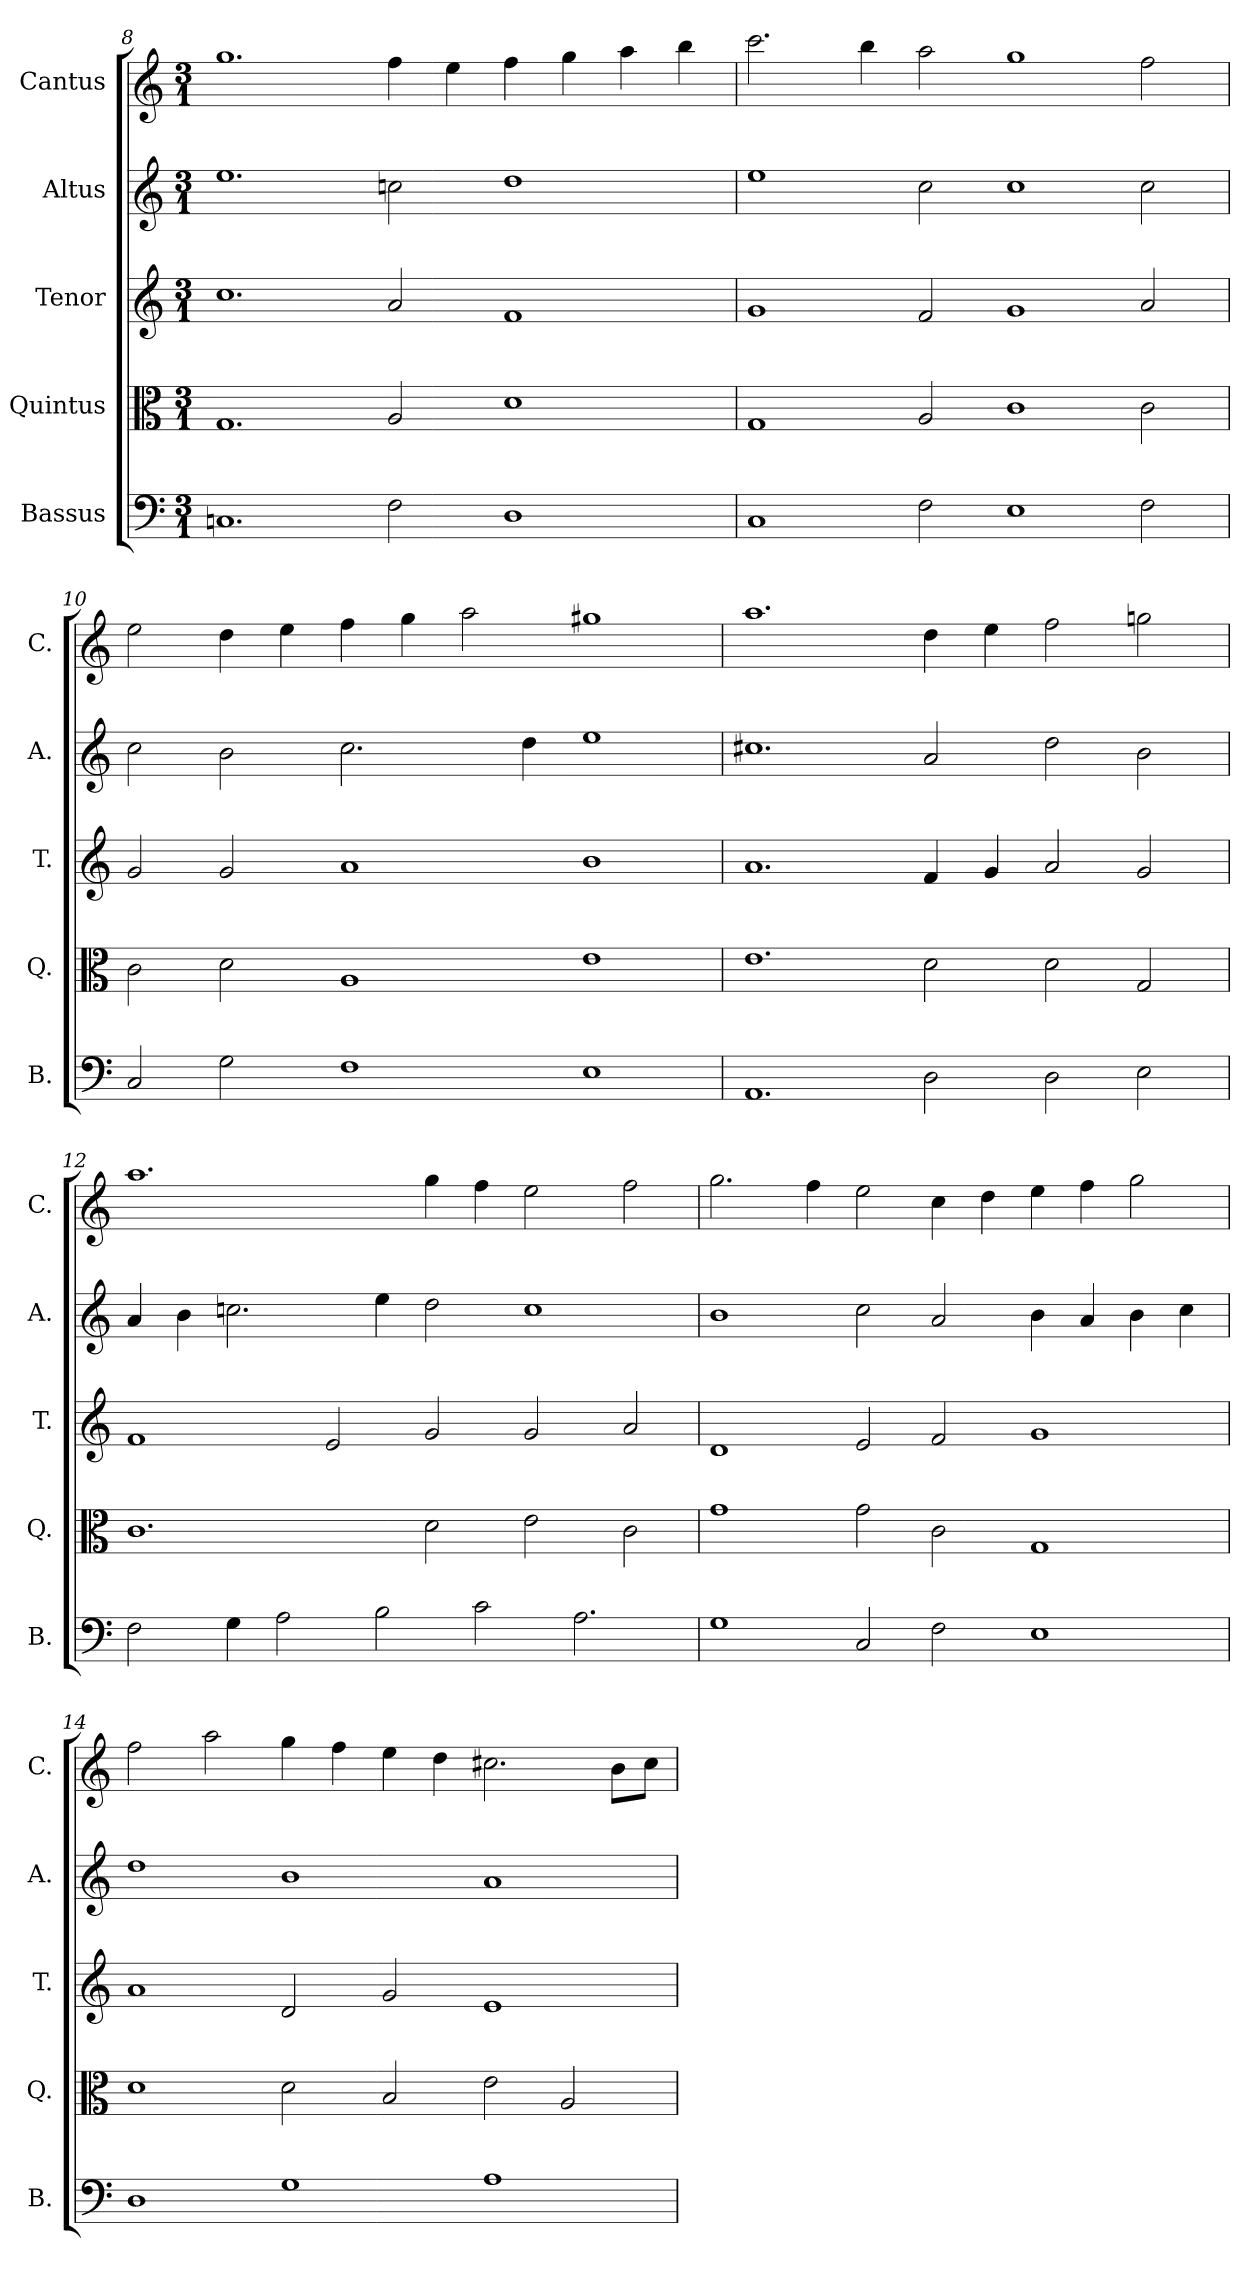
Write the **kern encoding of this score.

**kern	**kern	**kern	**kern	**kern
*part5	*part4	*part3	*part2	*part1
*staff5	*staff4	*staff3	*staff2	*staff1
*I"Bassus	*I"Quintus	*I"Tenor	*I"Altus	*I"Cantus
*I'B.	*I'Q.	*I'T.	*I'A.	*I'C.
!!LO:LB:g=z
*clefF4	*clefC3	*clefG2	*clefG2	*clefG2
*k[]	*k[]	*k[]	*k[]	*k[]
*M3/1	*M3/1	*M3/1	*M3/1	*M3/1
=8	=8	=8	=8	=8
1.Cn	1.G	1.cc	1.ee	1.gg
2F\	2A/	2a/	2ccn\	4ff\
.	.	.	.	4ee\
1D	1d	1f	1dd	4ff\
.	.	.	.	4gg\
.	.	.	.	4aa\
.	.	.	.	4bb\
=9	=9	=9	=9	=9
1C	1G	1g	1ee	2.ccc\
.	.	.	.	4bb\
2F\	2A/	2f/	2cc\	2aa\
1E	1c	1g	1cc	1gg
2F\	2c\	2a/	2cc\	2ff\
=10	=10	=10	=10	=10
2C/	2c\	2g/	2cc\	2ee\
2G\	2d\	2g/	2b\	4dd\
.	.	.	.	4ee\
1F	1A	1a	2.cc\	4ff\
.	.	.	.	4gg\
.	.	.	.	2aa\
.	.	.	4dd\	.
1E	1e	1b	1ee	1gg#X
=11	=11	=11	=11	=11
1.AA	1.e	1.a	1.cc#X	1.aa
2D\	2d\	4f/	2a/	4dd\
.	.	4g/	.	4ee\
2D\	2d\	2a/	2dd\	2ff\
2E\	2G/	2g/	2b\	2ggn\
=12	=12	=12	=12	=12
2F\	1.c	1f	4a/	1.aa
.	.	.	4b\	.
4G\	.	.	2.ccn\	.
2A\	.	.	.	.
.	.	2e/	.	.
2B\	.	.	4ee\	.
.	2d\	2g/	2dd\	4gg\
2c\	.	.	.	4ff\
.	2e\	2g/	1cc	2ee\
2.A\	.	.	.	.
.	2c\	2a/	.	2ff\
=13	=13	=13	=13	=13
1G	1g	1d	1b	2.gg\
.	.	.	.	4ff\
2C/	2g\	2e/	2cc\	2ee\
2F\	2c\	2f/	2a/	4cc\
.	.	.	.	4dd\
1E	1G	1g	4b\	4ee\
.	.	.	4a/	4ff\
.	.	.	4b\	2gg\
.	.	.	4cc\	.
!!LO:LB:g=z
=14	=14	=14	=14	=14
1D	1d	1a	1dd	2ff\
.	.	.	.	2aa\
1G	2d\	2d/	1b	4gg\
.	.	.	.	4ff\
.	2B/	2g/	.	4ee\
.	.	.	.	4dd\
1A	2e\	1e	1a	2.cc#X\
.	2A/	.	.	.
.	.	.	.	8b\L
.	.	.	.	8cc#\J
=	=	=	=	=
*-	*-	*-	*-	*-
